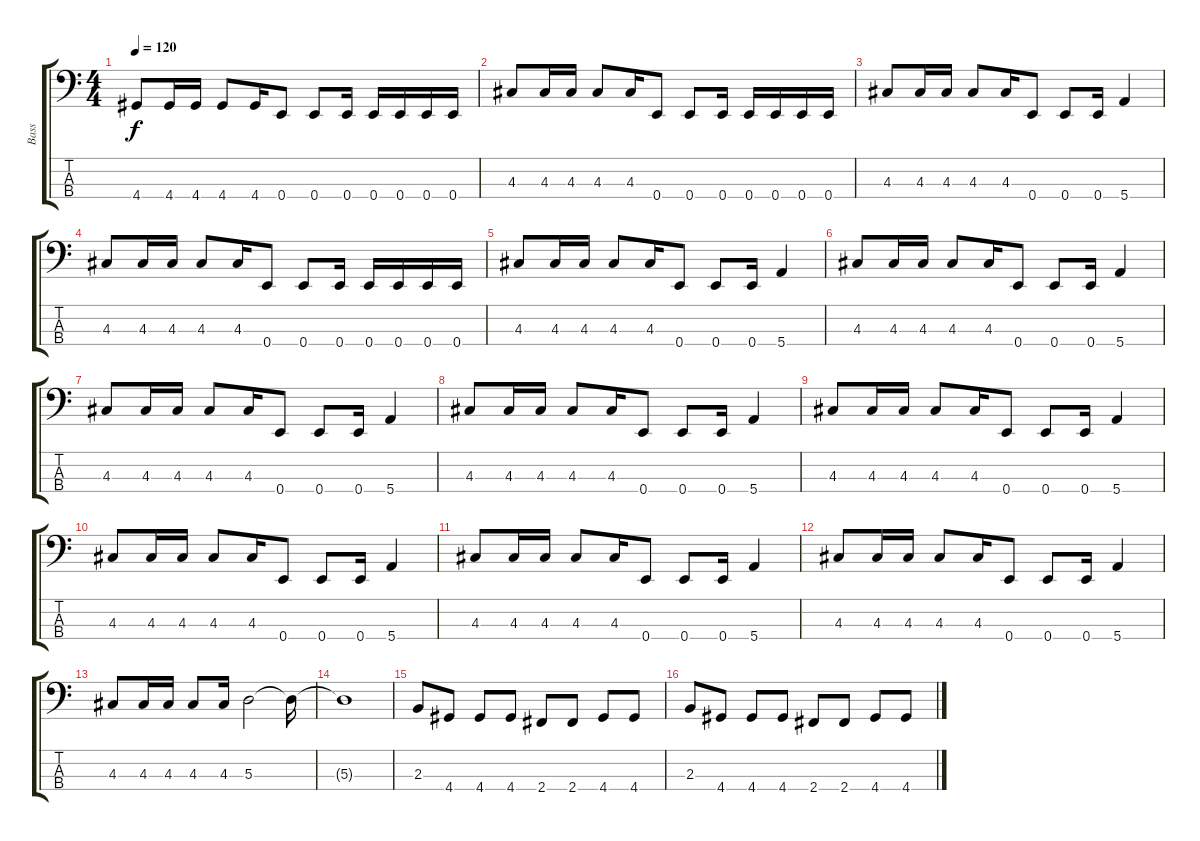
\track ("Bass" "Bass") {instrument electricbassfinger}
\staff {score tabs}
\tuning (G2 D2 A1 E1) {hide}
\ts (4 4)
\tempo 120
\clef f4
\ks c
4.4.8{dy f} 4.4.16 4.4.16 4.4.8 4.4.16 0.4.8 0.4.8 0.4.16 0.4.16 0.4.16 0.4.16 0.4.16 |
4.3.8 4.3.16 4.3.16 4.3.8 4.3.16 0.4.8 0.4.8 0.4.16 0.4.16 0.4.16 0.4.16 0.4.16 |
4.3.8 4.3.16 4.3.16 4.3.8 4.3.16 0.4.8 0.4.8 0.4.16 5.4.4 |
4.3.8 4.3.16 4.3.16 4.3.8 4.3.16 0.4.8 0.4.8 0.4.16 0.4.16 0.4.16 0.4.16 0.4.16 |
4.3.8 4.3.16 4.3.16 4.3.8 4.3.16 0.4.8 0.4.8 0.4.16 5.4.4 |
4.3.8 4.3.16 4.3.16 4.3.8 4.3.16 0.4.8 0.4.8 0.4.16 5.4.4 |
4.3.8 4.3.16 4.3.16 4.3.8 4.3.16 0.4.8 0.4.8 0.4.16 5.4.4 |
4.3.8 4.3.16 4.3.16 4.3.8 4.3.16 0.4.8 0.4.8 0.4.16 5.4.4 |
4.3.8 4.3.16 4.3.16 4.3.8 4.3.16 0.4.8 0.4.8 0.4.16 5.4.4 |
4.3.8 4.3.16 4.3.16 4.3.8 4.3.16 0.4.8 0.4.8 0.4.16 5.4.4 |
4.3.8 4.3.16 4.3.16 4.3.8 4.3.16 0.4.8 0.4.8 0.4.16 5.4.4 |
4.3.8 4.3.16 4.3.16 4.3.8 4.3.16 0.4.8 0.4.8 0.4.16 5.4.4 |
4.3.8 4.3.16 4.3.16 4.3.8 4.3.16 5.3.2 5.3{t}.16 |
5.3{t}.1 |
2.3.8 4.4.8 4.4.8 4.4.8 2.4.8 2.4.8 4.4.8 4.4.8 |
2.3.8 4.4.8 4.4.8 4.4.8 2.4.8 2.4.8 4.4.8 4.4.8
